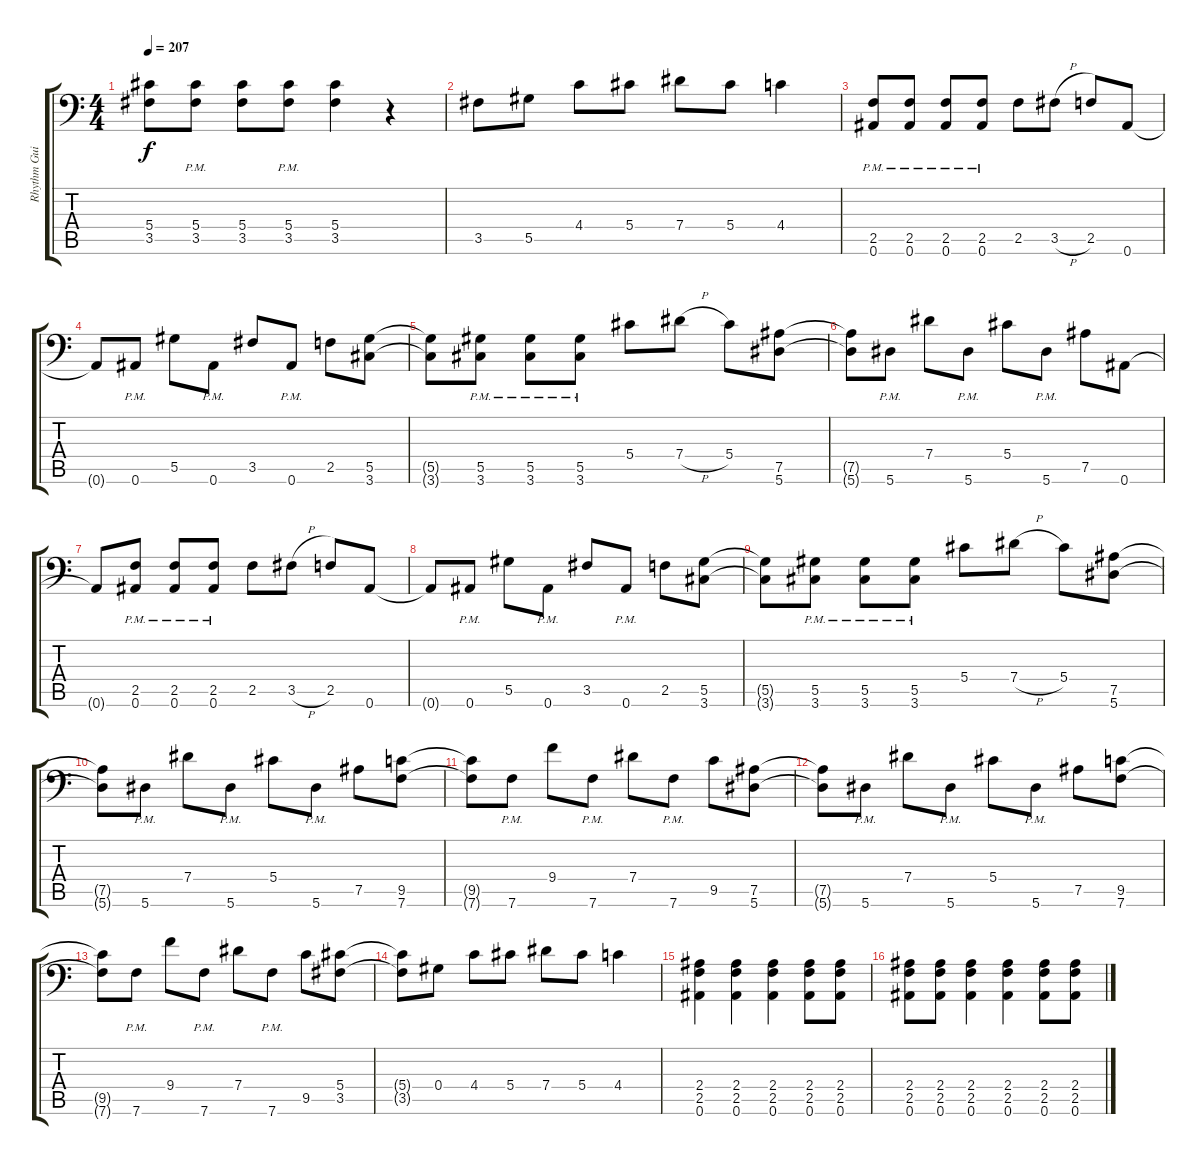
\track ("Rhythm Guitar" "Rhythm Gui") {instrument overdrivenguitar}
\staff {score tabs}
\tuning (Bb3 F3 Db3 Ab2 Eb2 Bb1) {hide}
\ts (4 4)
\tempo 207
\clef f4
\ks c
(5.4 3.5).8{dy f} (5.4{pm} 3.5{pm}).8 (5.4 3.5).8 (5.4{pm} 3.5{pm}).8 (5.4 3.5).4 r.4 |
3.5.8 5.5.8 4.4.8 5.4.8 7.4.8 5.4.8 4.4.4 |
(2.5{pm} 0.6{pm}).8 (2.5{pm} 0.6{pm}).8 (2.5{pm} 0.6{pm}).8 (2.5{pm} 0.6{pm}).8 2.5.8 3.5{h}.8 2.5.8 0.6.8 |
0.6{t}.8 0.6{pm}.8 5.5.8 0.6{pm}.8 3.5.8 0.6{pm}.8 2.5.8 (5.5 3.6).8 |
(5.5{t} 3.6{t}).8 (5.5{pm} 3.6{pm}).8 (5.5{pm} 3.6{pm}).8 (5.5{pm} 3.6{pm}).8 5.4.8 7.4{h}.8 5.4.8 (7.5 5.6).8 |
(7.5{t} 5.6{t}).8 5.6{pm}.8 7.4.8 5.6{pm}.8 5.4.8 5.6{pm}.8 7.5.8 0.6.8 |
0.6{t}.8 (2.5{pm} 0.6{pm}).8 (2.5{pm} 0.6{pm}).8 (2.5{pm} 0.6{pm}).8 2.5.8 3.5{h}.8 2.5.8 0.6.8 |
0.6{t}.8 0.6{pm}.8 5.5.8 0.6{pm}.8 3.5.8 0.6{pm}.8 2.5.8 (5.5 3.6).8 |
(5.5{t} 3.6{t}).8 (5.5{pm} 3.6{pm}).8 (5.5{pm} 3.6{pm}).8 (5.5{pm} 3.6{pm}).8 5.4.8 7.4{h}.8 5.4.8 (7.5 5.6).8 |
(7.5{t} 5.6{t}).8 5.6{pm}.8 7.4.8 5.6{pm}.8 5.4.8 5.6{pm}.8 7.5.8 (9.5 7.6).8 |
(9.5{t} 7.6{t}).8 7.6{pm}.8 9.4.8 7.6{pm}.8 7.4.8 7.6{pm}.8 9.5.8 (7.5 5.6).8 |
(7.5{t} 5.6{t}).8 5.6{pm}.8 7.4.8 5.6{pm}.8 5.4.8 5.6{pm}.8 7.5.8 (9.5 7.6).8 |
(9.5{t} 7.6{t}).8 7.6{pm}.8 9.4.8 7.6{pm}.8 7.4.8 7.6{pm}.8 9.5.8 (5.4 3.5).8 |
(5.4{t} 3.5{t}).8 0.4.8 4.4.8 5.4.8 7.4.8 5.4.8 4.4.4 |
(2.4 2.5 0.6).4 (2.4 2.5 0.6).4 (2.4 2.5 0.6).4 (2.4 2.5 0.6).8 (2.4 2.5 0.6).8 |
(2.4 2.5 0.6).8 (2.4 2.5 0.6).8 (2.4 2.5 0.6).4 (2.4 2.5 0.6).4 (2.4 2.5 0.6).8 (2.4 2.5 0.6).8
